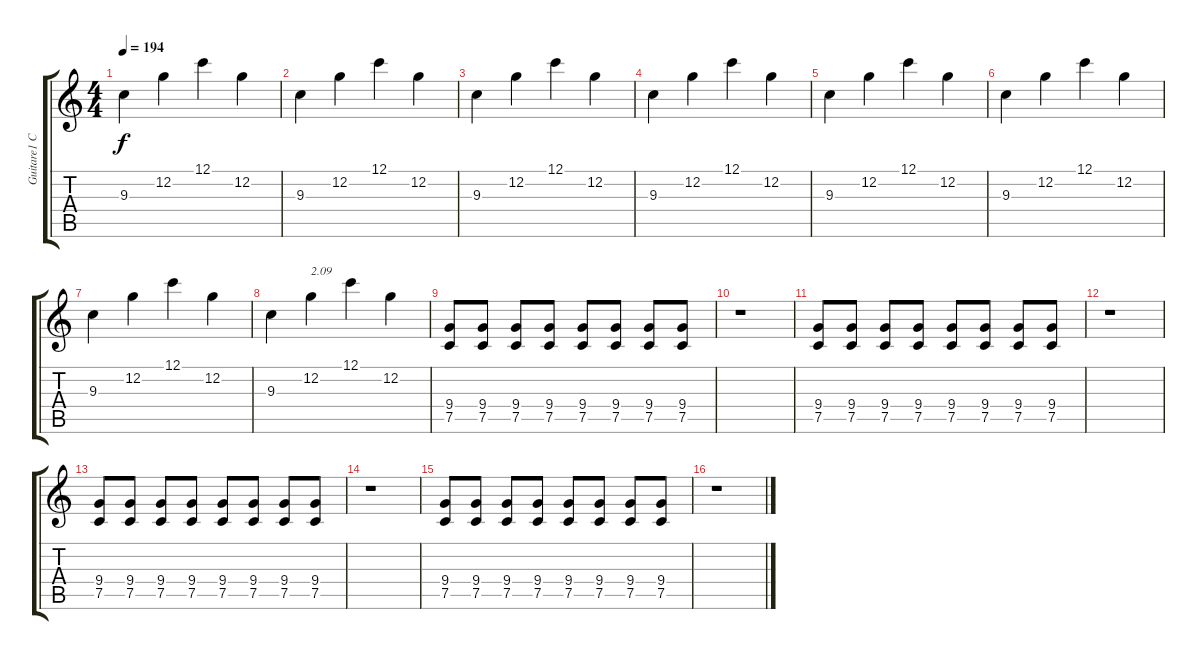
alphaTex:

\track ("Guitare1 C" "Guitare1 C") {instrument distortionguitar}
\staff {score tabs}
\tuning (C4 G3 Eb3 Bb2 F2 C2) {hide}
\ts (4 4)
\tempo 194
\clef g2
\ks c
9.3.4{dy f} 12.2.4 12.1.4 12.2.4 |
9.3.4 12.2.4 12.1.4 12.2.4 |
9.3.4 12.2.4 12.1.4 12.2.4 |
9.3.4 12.2.4 12.1.4 12.2.4 |
9.3.4 12.2.4 12.1.4 12.2.4 |
9.3.4 12.2.4 12.1.4 12.2.4 |
9.3.4 12.2.4 12.1.4 12.2.4 |
9.3.4 12.2.4{txt "2.09"} 12.1.4 12.2.4 |
(9.4 7.5).8 (9.4 7.5).8 (9.4 7.5).8 (9.4 7.5).8 (9.4 7.5).8 (9.4 7.5).8 (9.4 7.5).8 (9.4 7.5).8 |
r.1 |
(9.4 7.5).8 (9.4 7.5).8 (9.4 7.5).8 (9.4 7.5).8 (9.4 7.5).8 (9.4 7.5).8 (9.4 7.5).8 (9.4 7.5).8 |
r.1 |
(9.4 7.5).8 (9.4 7.5).8 (9.4 7.5).8 (9.4 7.5).8 (9.4 7.5).8 (9.4 7.5).8 (9.4 7.5).8 (9.4 7.5).8 |
r.1 |
(9.4 7.5).8 (9.4 7.5).8 (9.4 7.5).8 (9.4 7.5).8 (9.4 7.5).8 (9.4 7.5).8 (9.4 7.5).8 (9.4 7.5).8 |
r.1
